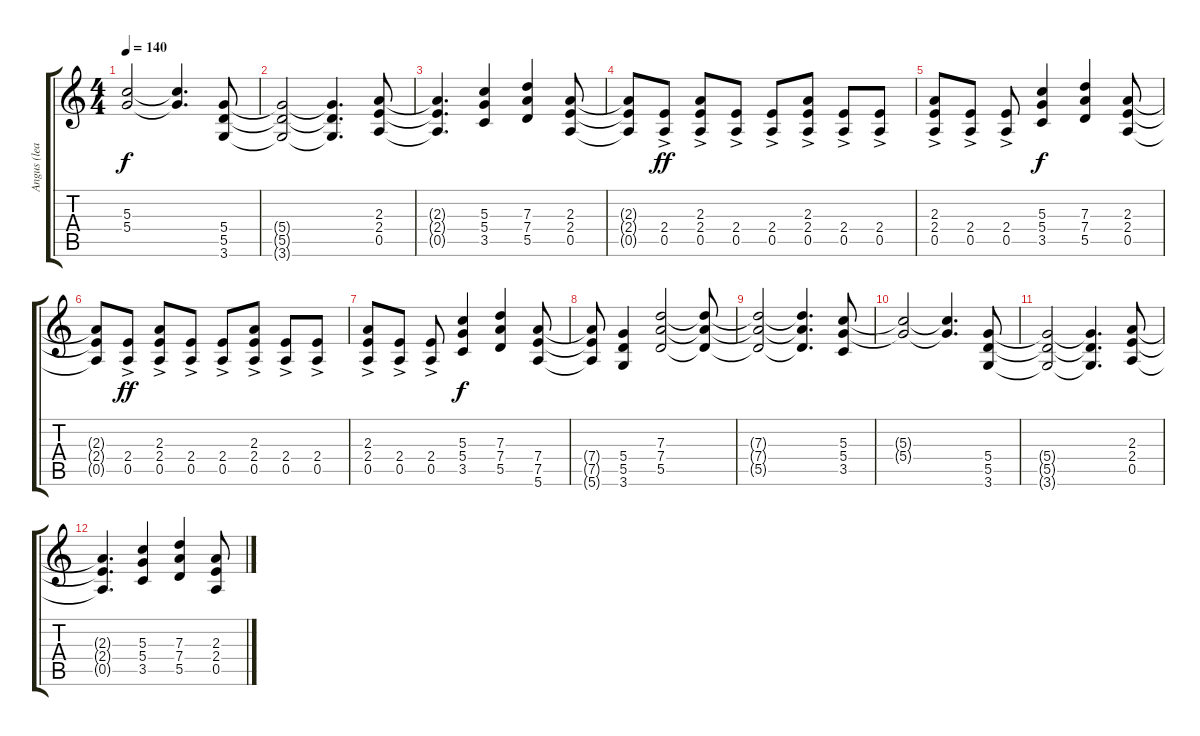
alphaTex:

\track ("Angus (lead)" "Angus (lea") {instrument overdrivenguitar}
\staff {score tabs}
\tuning (E4 B3 G3 D3 A2 E2) {hide}
\ts (4 4)
\tempo 140
\clef g2
\ks c
(5.3{t} 5.4{t}).2{dy f} (5.3{t} 5.4{t}).4{d} (5.4 5.5 3.6).8 |
(5.4{t} 5.5{t} 3.6{t}).2 (5.4{t} 5.5{t} 3.6{t}).4{d} (2.3 2.4 0.5).8 |
(2.3{t} 2.4{t} 0.5{t}).4{d} (5.3 5.4 3.5).4 (7.3 7.4 5.5).4 (2.3 2.4 0.5).8 |
(2.3{t} 2.4{t} 0.5{t}).8 (2.4{ac} 0.5{ac}).8{dy ff} (2.3{ac} 2.4{ac} 0.5{ac}).8 (2.4{ac} 0.5{ac}).8 (2.4{ac} 0.5{ac}).8 (2.3{ac} 2.4{ac} 0.5{ac}).8 (2.4{ac} 0.5{ac}).8 (2.4{ac} 0.5{ac}).8 |
(2.3{ac} 2.4{ac} 0.5{ac}).8 (2.4{ac} 0.5{ac}).8 (2.4{ac} 0.5{ac}).8 (5.3 5.4 3.5).4{dy f} (7.3 7.4 5.5).4 (2.3 2.4 0.5).8 |
(2.3{t} 2.4{t} 0.5{t}).8 (2.4{ac} 0.5{ac}).8{dy ff} (2.3{ac} 2.4{ac} 0.5{ac}).8 (2.4{ac} 0.5{ac}).8 (2.4{ac} 0.5{ac}).8 (2.3{ac} 2.4{ac} 0.5{ac}).8 (2.4{ac} 0.5{ac}).8 (2.4{ac} 0.5{ac}).8 |
(2.3{ac} 2.4{ac} 0.5{ac}).8 (2.4{ac} 0.5{ac}).8 (2.4{ac} 0.5{ac}).8 (5.3 5.4 3.5).4{dy f} (7.3 7.4 5.5).4 (7.4 7.5 5.6).8 |
(7.4{t} 7.5{t} 5.6{t}).8 (5.4 5.5 3.6).4 (7.3 7.4 5.5).2 (7.3{t} 7.4{t} 5.5{t}).8 |
(7.3{t} 7.4{t} 5.5{t}).2 (7.3{t} 7.4{t} 5.5{t}).4{d} (5.3 5.4 3.5).8 |
(5.3{t} 5.4{t}).2 (5.3{t} 5.4{t}).4{d} (5.4 5.5 3.6).8 |
(5.4{t} 5.5{t} 3.6{t}).2 (5.4{t} 5.5{t} 3.6{t}).4{d} (2.3 2.4 0.5).8 |
(2.3{t} 2.4{t} 0.5{t}).4{d} (5.3 5.4 3.5).4 (7.3 7.4 5.5).4 (2.3 2.4 0.5).8
